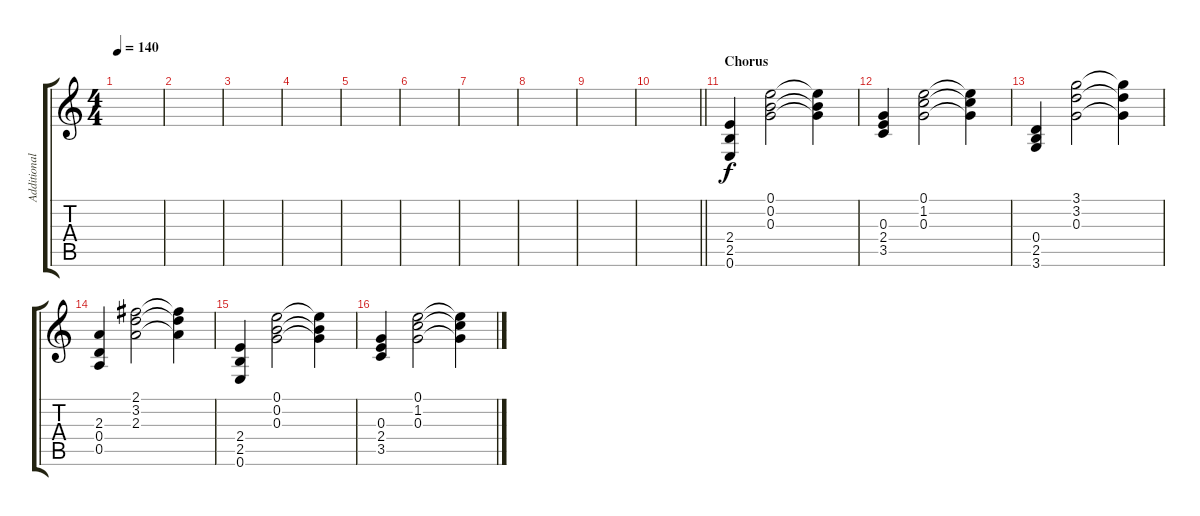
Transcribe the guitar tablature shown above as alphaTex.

\track ("Additional Guitar And Solo Guitar" "Additional") {instrument overdrivenguitar}
\staff {score tabs}
\tuning (E4 B3 G3 D3 A2 E2) {hide}
\ts (4 4)
\tempo 140
\clef g2
\ks c
|
|
|
|
|
|
|
|
|
\barLineRight lightlight
|
\section ("" "Chorus")
(2.4 2.5 0.6).4 (0.1 0.2 0.3).2 (0.1{t} 0.2{t} 0.3{t}).4 |
(0.3 2.4 3.5).4 (0.1 1.2 0.3).2 (0.1{t} 1.2{t} 0.3{t}).4 |
(0.4 2.5 3.6).4 (3.1 3.2 0.3).2 (3.1{t} 3.2{t} 0.3{t}).4 |
(2.3 0.4 0.5).4 (2.1 3.2 2.3).2 (2.1{t} 3.2{t} 2.3{t}).4 |
(2.4 2.5 0.6).4 (0.1 0.2 0.3).2 (0.1{t} 0.2{t} 0.3{t}).4 |
(0.3 2.4 3.5).4 (0.1 1.2 0.3).2 (0.1{t} 1.2{t} 0.3{t}).4
